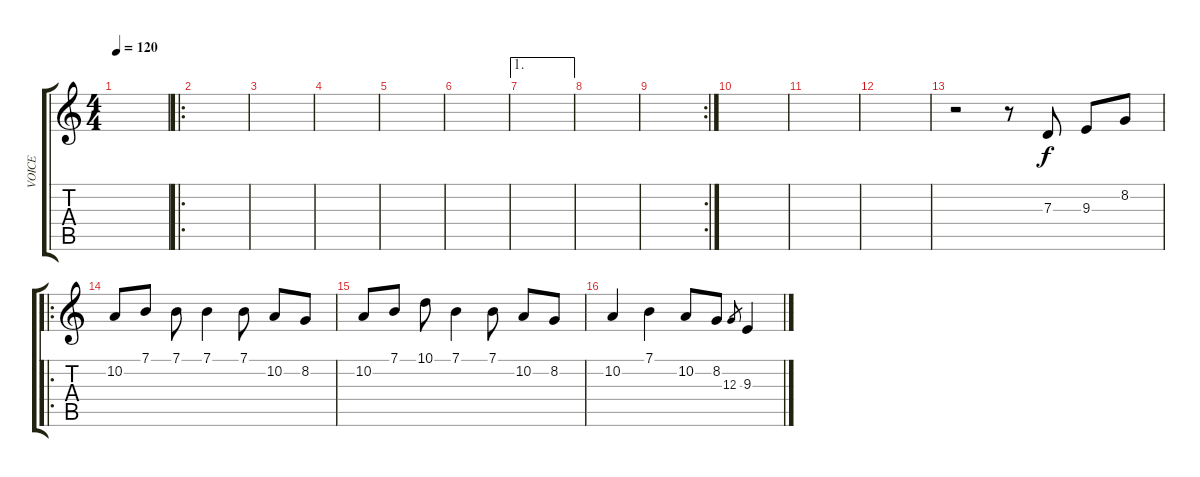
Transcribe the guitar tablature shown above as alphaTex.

\track ("VOICE" "VOICE") {instrument sopranosax}
\staff {score tabs}
\tuning (E4 B3 G3 D3 A2 E2) {hide}
\ts (4 4)
\tempo 120
\clef g2
\ks c
|
\ro
|
|
|
|
|
\ae 1
|
|
\rc 2
|
|
|
|
r.2 r.8 7.3.8 9.3.8 8.2.8 |
\ro
10.2.8 7.1.8 7.1.8 7.1.4 7.1.8 10.2.8 8.2.8 |
10.2.8 7.1.8 10.1.8 7.1.4 7.1.8 10.2.8 8.2.8 |
10.2.4 7.1.4 10.2.8 8.2.8 12.3.8{gr} 9.3.4
